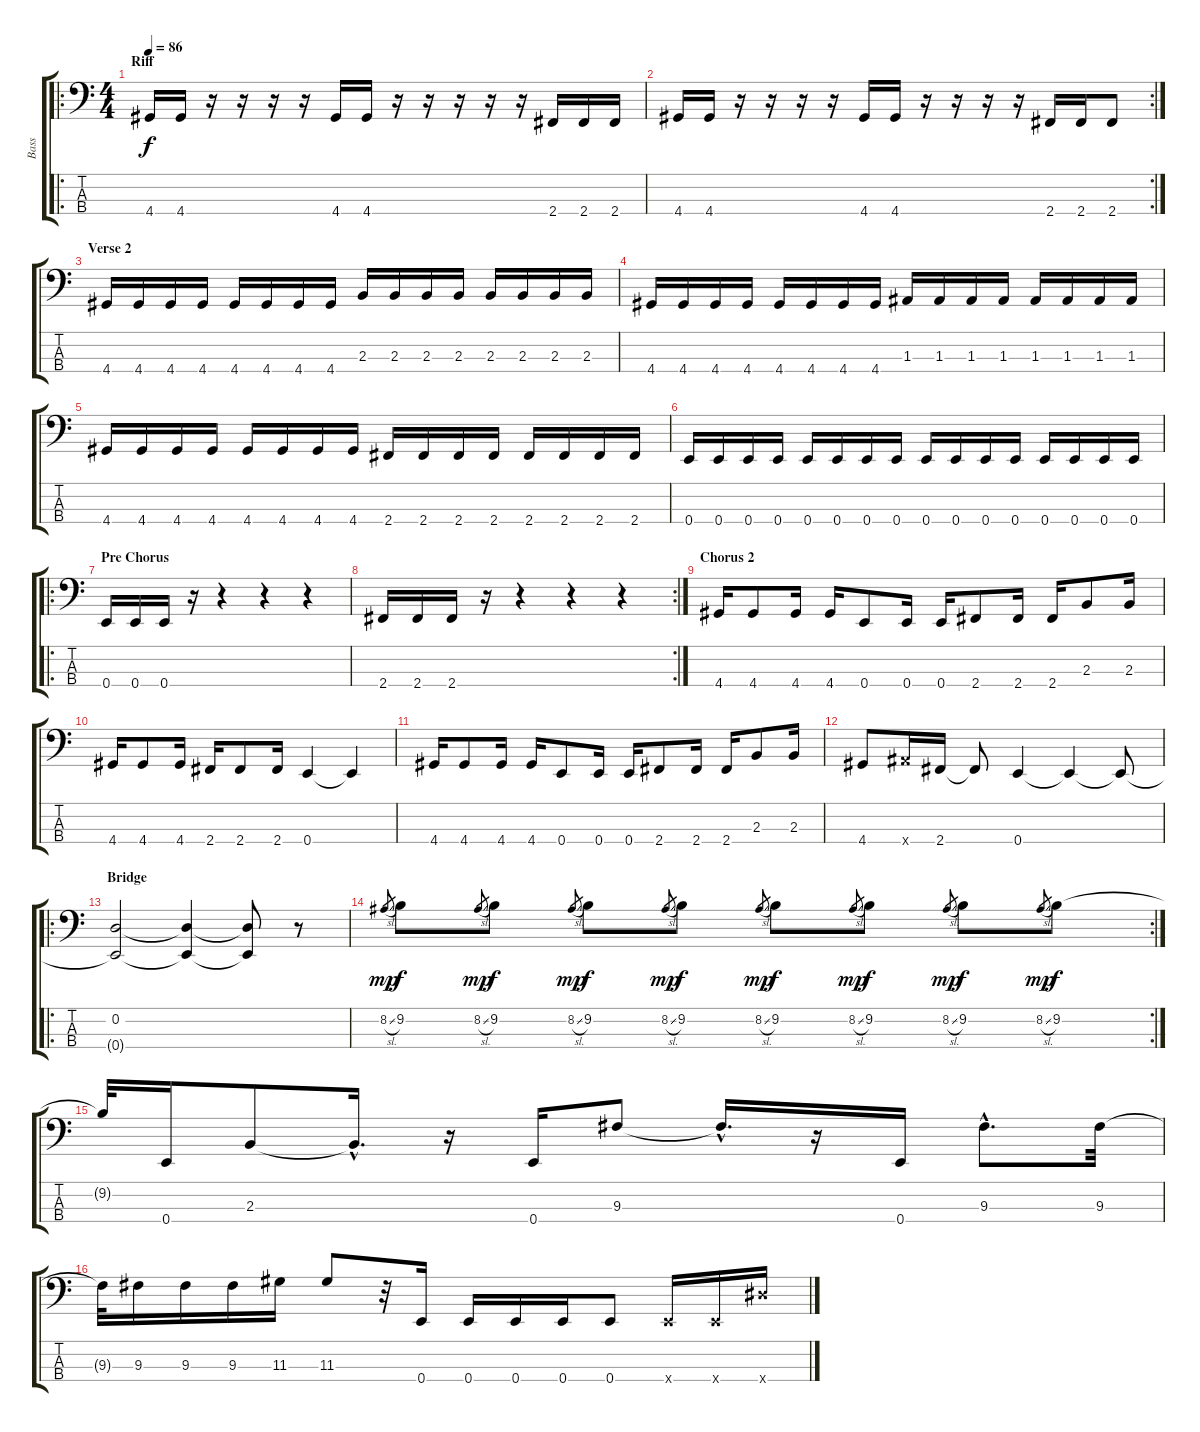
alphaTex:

\track ("Bass" "Bass") {instrument electricbasspick}
\staff {score tabs}
\tuning (G2 D2 A1 E1) {hide}
\ro
\ts (4 4)
\section ("" "Riff")
\tempo 86
\clef f4
\ks c
4.4.16{dy f} 4.4.16 r.16 r.16 r.16 r.16 4.4.16 4.4.16 r.16 r.16 r.16 r.16 r.16 2.4.16 2.4.16 2.4.16 |
\rc 2
4.4.16 4.4.16 r.16 r.16 r.16 r.16 4.4.16 4.4.16 r.16 r.16 r.16 r.16 2.4.16 2.4.16 2.4.8 |
\section ("" "Verse 2")
4.4.16 4.4.16 4.4.16 4.4.16 4.4.16 4.4.16 4.4.16 4.4.16 2.3.16 2.3.16 2.3.16 2.3.16 2.3.16 2.3.16 2.3.16 2.3.16 |
4.4.16 4.4.16 4.4.16 4.4.16 4.4.16 4.4.16 4.4.16 4.4.16 1.3.16 1.3.16 1.3.16 1.3.16 1.3.16 1.3.16 1.3.16 1.3.16 |
4.4.16 4.4.16 4.4.16 4.4.16 4.4.16 4.4.16 4.4.16 4.4.16 2.4.16 2.4.16 2.4.16 2.4.16 2.4.16 2.4.16 2.4.16 2.4.16 |
0.4.16 0.4.16 0.4.16 0.4.16 0.4.16 0.4.16 0.4.16 0.4.16 0.4.16 0.4.16 0.4.16 0.4.16 0.4.16 0.4.16 0.4.16 0.4.16 |
\ro
\section ("" "Pre Chorus")
0.4.16 0.4.16 0.4.16 r.16 r.4 r.4 r.4 |
\rc 2
2.4.16 2.4.16 2.4.16 r.16 r.4 r.4 r.4 |
\section ("" "Chorus 2")
4.4.16 4.4.8 4.4.16 4.4.16 0.4.8 0.4.16 0.4.16 2.4.8 2.4.16 2.4.16 2.3.8 2.3.16 |
4.4.16 4.4.8 4.4.16 2.4.16 2.4.8 2.4.16 0.4.4 0.4{t}.4 |
4.4.16 4.4.8 4.4.16 4.4.16 0.4.8 0.4.16 0.4.16 2.4.8 2.4.16 2.4.16 2.3.8 2.3.16 |
4.4.8 6.4{x}.16 2.4.16 2.4{t}.8 0.4.4 0.4{t}.4 0.4{t}.8 |
\ro
\section ("" "Bridge")
(0.2 0.4{t}).2 (0.2{t} 0.4{t}).4 (0.2{t} 0.4{t}).8 r.8{volume 0} |
\rc 2
8.2{sl}.8{gr dy mp} 9.2.8{dy f volume 13 instrument electricguitarjazz} 8.2{sl}.8{gr dy mp} 9.2.8{dy f} 8.2{sl}.8{gr dy mp} 9.2.8{dy f} 8.2{sl}.8{gr dy mp} 9.2.8{dy f} 8.2{sl}.8{gr dy mp} 9.2.8{dy f} 8.2{sl}.8{gr dy mp} 9.2.8{dy f} 8.2{sl}.8{gr dy mp} 9.2.8{dy f} 8.2{sl}.8{gr dy mp} 9.2.8{dy f} |
9.2{t}.32{volume 12 instrument electricbasspick} 0.4.16 2.3.8 2.3{hac t}.16{d} r.16 0.4.16 9.3.8 9.3{hac t}.16{d} r.16 0.4.16 9.3{hac}.8{d} 9.3.32 |
9.3{t}.32 9.3.16 9.3.16 9.3.16 11.3.16 11.3.8 r.32 0.4.16 0.4.16 0.4.16 0.4.16 0.4.8 0.4{x}.16 0.4{x}.16 11.4{x}.16
